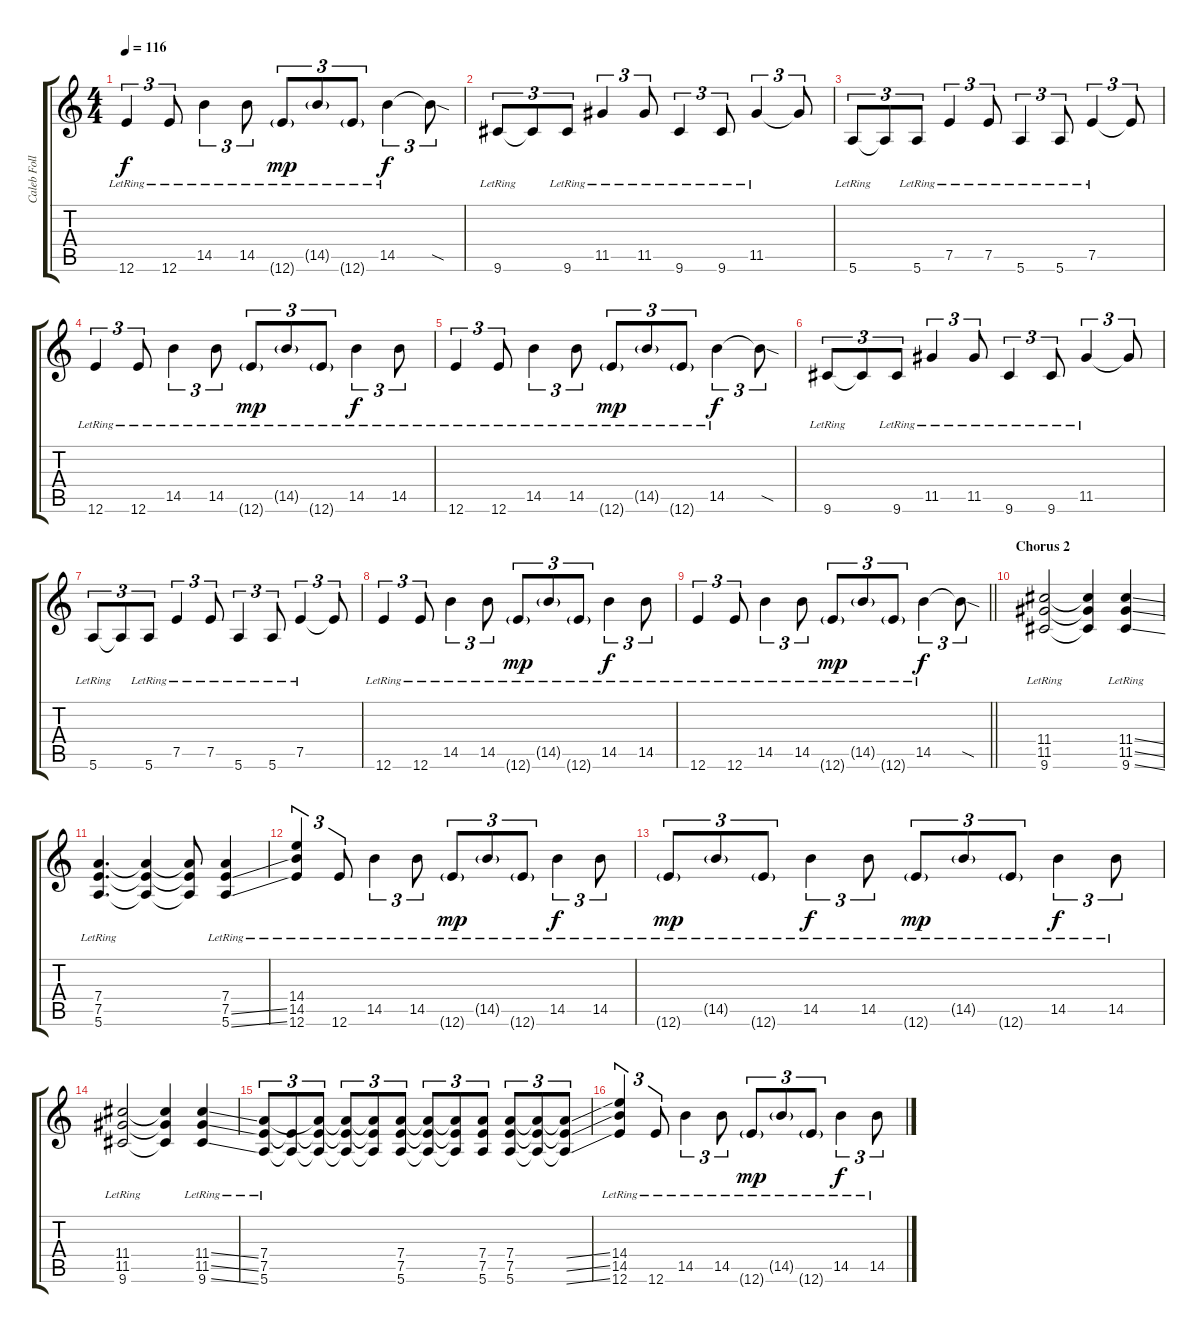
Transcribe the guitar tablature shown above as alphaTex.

\track ("Caleb Followill" "Caleb Foll") {instrument electricguitarclean}
\staff {score tabs}
\tuning (E4 B3 G3 D3 A2 E2) {hide}
\ts (4 4)
\tempo 116
\clef g2
\ks c
12.6{lr}.4{tu (3 2) dy f} 12.6{lr}.8{tu (3 2)} 14.5{lr}.4{tu (3 2)} 14.5{lr}.8{tu (3 2)} 12.6{g lr}.8{tu (3 2) dy mp} 14.5{g lr}.8{tu (3 2)} 12.6{g lr}.8{tu (3 2)} 14.5{lr}.4{tu (3 2) dy f} 14.5{sod t}.8{tu (3 2)} |
9.6{lr}.8{tu (3 2)} 9.6{t}.8{tu (3 2)} 9.6{lr}.8{tu (3 2)} 11.5{lr}.4{tu (3 2)} 11.5{lr}.8{tu (3 2)} 9.6{lr}.4{tu (3 2)} 9.6{lr}.8{tu (3 2)} 11.5{lr}.4{tu (3 2)} 11.5{t}.8{tu (3 2)} |
5.6{lr}.8{tu (3 2)} 5.6{t}.8{tu (3 2)} 5.6{lr}.8{tu (3 2)} 7.5{lr}.4{tu (3 2)} 7.5{lr}.8{tu (3 2)} 5.6{lr}.4{tu (3 2)} 5.6{lr}.8{tu (3 2)} 7.5{lr}.4{tu (3 2)} 7.5{t}.8{tu (3 2)} |
12.6{lr}.4{tu (3 2)} 12.6{lr}.8{tu (3 2)} 14.5{lr}.4{tu (3 2)} 14.5{lr}.8{tu (3 2)} 12.6{g lr}.8{tu (3 2) dy mp} 14.5{g lr}.8{tu (3 2)} 12.6{g lr}.8{tu (3 2)} 14.5{lr}.4{tu (3 2) dy f} 14.5{lr}.8{tu (3 2)} |
12.6{lr}.4{tu (3 2)} 12.6{lr}.8{tu (3 2)} 14.5{lr}.4{tu (3 2)} 14.5{lr}.8{tu (3 2)} 12.6{g lr}.8{tu (3 2) dy mp} 14.5{g lr}.8{tu (3 2)} 12.6{g lr}.8{tu (3 2)} 14.5{lr}.4{tu (3 2) dy f} 14.5{sod t}.8{tu (3 2)} |
9.6{lr}.8{tu (3 2)} 9.6{t}.8{tu (3 2)} 9.6{lr}.8{tu (3 2)} 11.5{lr}.4{tu (3 2)} 11.5{lr}.8{tu (3 2)} 9.6{lr}.4{tu (3 2)} 9.6{lr}.8{tu (3 2)} 11.5{lr}.4{tu (3 2)} 11.5{t}.8{tu (3 2)} |
5.6{lr}.8{tu (3 2)} 5.6{t}.8{tu (3 2)} 5.6{lr}.8{tu (3 2)} 7.5{lr}.4{tu (3 2)} 7.5{lr}.8{tu (3 2)} 5.6{lr}.4{tu (3 2)} 5.6{lr}.8{tu (3 2)} 7.5{lr}.4{tu (3 2)} 7.5{t}.8{tu (3 2)} |
12.6{lr}.4{tu (3 2)} 12.6{lr}.8{tu (3 2)} 14.5{lr}.4{tu (3 2)} 14.5{lr}.8{tu (3 2)} 12.6{g lr}.8{tu (3 2) dy mp} 14.5{g lr}.8{tu (3 2)} 12.6{g lr}.8{tu (3 2)} 14.5{lr}.4{tu (3 2) dy f} 14.5{lr}.8{tu (3 2)} |
\barLineRight lightlight
12.6{lr}.4{tu (3 2)} 12.6{lr}.8{tu (3 2)} 14.5{lr}.4{tu (3 2)} 14.5{lr}.8{tu (3 2)} 12.6{g lr}.8{tu (3 2) dy mp} 14.5{g lr}.8{tu (3 2)} 12.6{g lr}.8{tu (3 2)} 14.5{lr}.4{tu (3 2) dy f} 14.5{sod t}.8{tu (3 2)} |
\section ("" "Chorus 2")
(11.4{lr} 11.5{lr} 9.6{lr}).2 (11.4{t} 11.5{t} 9.6{t}).4 (11.4{ss lr} 11.5{ss lr} 9.6{ss lr}).4 |
(7.4{lr} 7.5{lr} 5.6{lr}).4{d} (7.4{t} 7.5{t} 5.6{t}).4 (7.4{t} 7.5{t} 5.6{t}).8 (7.4 7.5{ss lr} 5.6{ss lr}).4 |
(14.4{lr} 14.5{lr} 12.6{lr}).4{tu (3 2)} 12.6{lr}.8{tu (3 2)} 14.5{lr}.4{tu (3 2)} 14.5{lr}.8{tu (3 2)} 12.6{g lr}.8{tu (3 2) dy mp} 14.5{g lr}.8{tu (3 2)} 12.6{g lr}.8{tu (3 2)} 14.5{lr}.4{tu (3 2) dy f} 14.5{lr}.8{tu (3 2)} |
12.6{g lr}.8{tu (3 2) dy mp} 14.5{g lr}.8{tu (3 2)} 12.6{g lr}.8{tu (3 2)} 14.5{lr}.4{tu (3 2) dy f} 14.5{lr}.8{tu (3 2)} 12.6{g lr}.8{tu (3 2) dy mp} 14.5{g lr}.8{tu (3 2)} 12.6{g lr}.8{tu (3 2)} 14.5{lr}.4{tu (3 2) dy f} 14.5{lr}.8{tu (3 2)} |
(11.4{lr} 11.5{lr} 9.6{lr}).2 (11.4{t} 11.5{t} 9.6{t}).4 (11.4{ss lr} 11.5{ss lr} 9.6{ss lr}).4 |
(7.4{lr} 7.5{lr} 5.6{lr}).8{tu (3 2)} (7.5{t} 5.6{t}).8{tu (3 2)} (7.4{t} 7.5{t} 5.6{t}).8{tu (3 2)} (7.4{t} 7.5{t} 5.6{t}).8{tu (3 2)} (7.4{t} 7.5{t} 5.6{t}).8{tu (3 2)} (7.4 7.5 5.6).8{tu (3 2)} (7.4{t} 7.5{t} 5.6{t}).8{tu (3 2)} (7.4{t} 7.5{t} 5.6{t}).8{tu (3 2)} (7.4 7.5 5.6).8{tu (3 2)} (7.4 7.5 5.6).8{tu (3 2)} (7.4{t} 7.5{t} 5.6{t}).8{tu (3 2)} (7.4{ss t} 7.5{ss t} 5.6{ss t}).8{tu (3 2)} |
(14.4{lr} 14.5{lr} 12.6{lr}).4{tu (3 2)} 12.6{lr}.8{tu (3 2)} 14.5{lr}.4{tu (3 2)} 14.5{lr}.8{tu (3 2)} 12.6{g lr}.8{tu (3 2) dy mp} 14.5{g lr}.8{tu (3 2)} 12.6{g lr}.8{tu (3 2)} 14.5{lr}.4{tu (3 2) dy f} 14.5{lr}.8{tu (3 2)}
